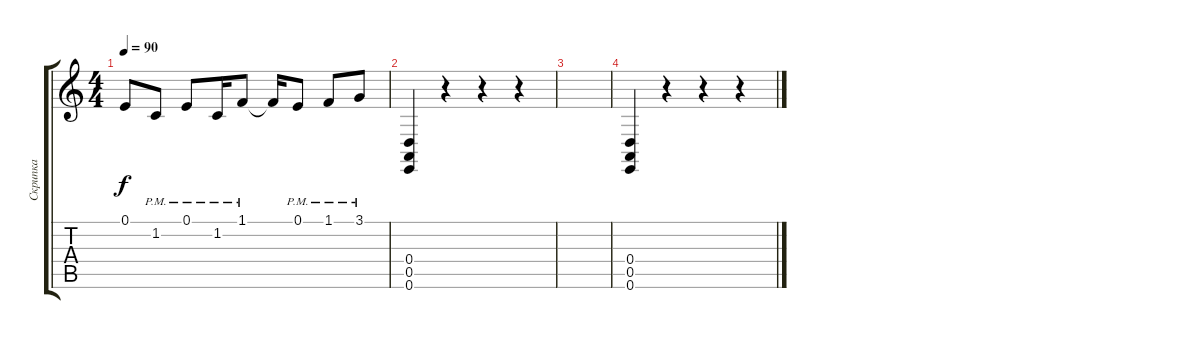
\track ("Скрипка" "Скрипка") {instrument violin}
\staff {score tabs}
\tuning (E4 B3 G3 D3 A2 E2) {hide}
\ts (4 4)
\tempo 90
\clef g2
\ks c
0.1{t}.8{dy f} 1.2{pm}.8 0.1{pm}.8 1.2{pm}.16 1.1{pm}.8 1.1{t}.16 0.1{pm}.8 1.1{pm}.8 3.1{pm}.8 |
(0.4 0.5 0.6).4 r.4 r.4 r.4 |
|
(0.4 0.5 0.6).4 r.4 r.4 r.4
